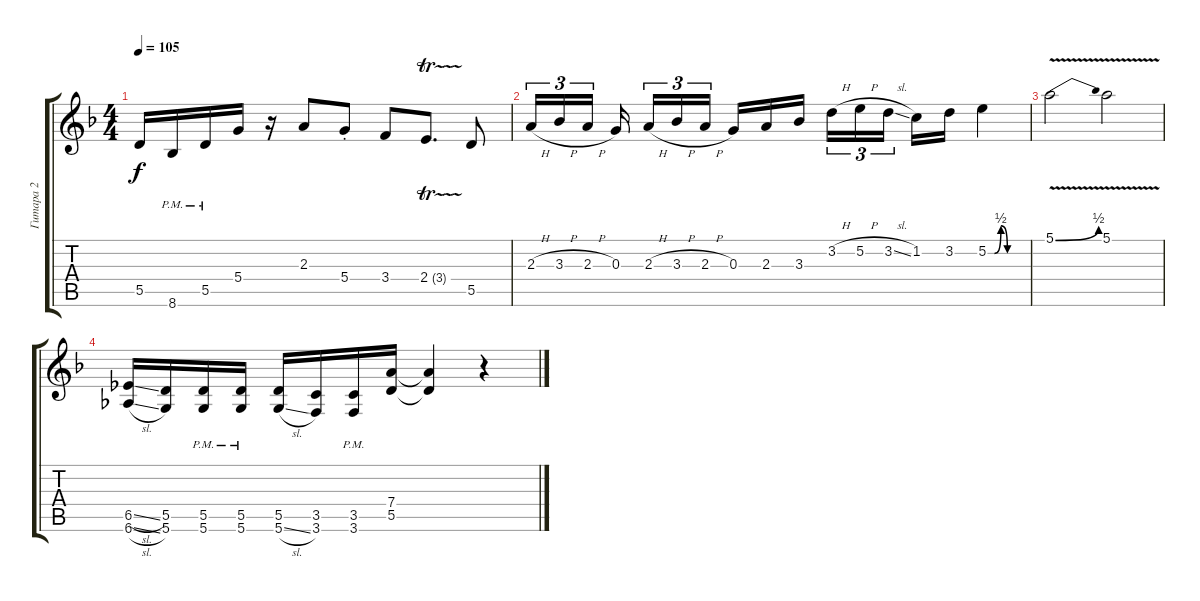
\track ("Гитара 2" "Гитара 2") {instrument distortionguitar}
\staff {score tabs}
\tuning (E4 B3 G3 D3 A2 D2) {hide}
\ts (4 4)
\tempo 105
\clef g2
\ks dminor
5.5.16{dy f} 8.6{pm}.16 5.5{pm}.16 5.4.16 r.16 2.3.8 5.4{st}.8 3.4.8 2.4{tr (3 32)}.8{d} 5.5.8 |
2.3{h}.16{tu (3 2)} 3.3{h}.16{tu (3 2)} 2.3{h}.16{tu (3 2) beam splitsecondary} 0.3.16{beam splitsecondary} 2.3{h}.16{tu (3 2)} 3.3{h}.16{tu (3 2)} 2.3{h}.16{tu (3 2) beam splitsecondary} 0.3.16 2.3.16 3.3.16 3.2{h}.16{tu (3 2)} 5.2{h}.16{tu (3 2)} 3.2{sl}.16{tu (3 2) beam splitsecondary} 1.2.16 3.2.16 5.2{be (custom 0 0 10 0 20 2 30 0 60 0)}.4 |
5.1{be (bend 0 0 60 2) v}.2 5.1{v}.2 |
(6.5{sl} 6.6{sl}).16 (5.5 5.6).16 (5.5{pm} 5.6{pm}).16 (5.5{pm} 5.6{pm}).16 (5.5 5.6{sl}).16 (3.5 3.6).16 (3.5{pm} 3.6{pm}).16 (7.4 5.5).16 (7.4{t} 5.5{t}).4 r.4
